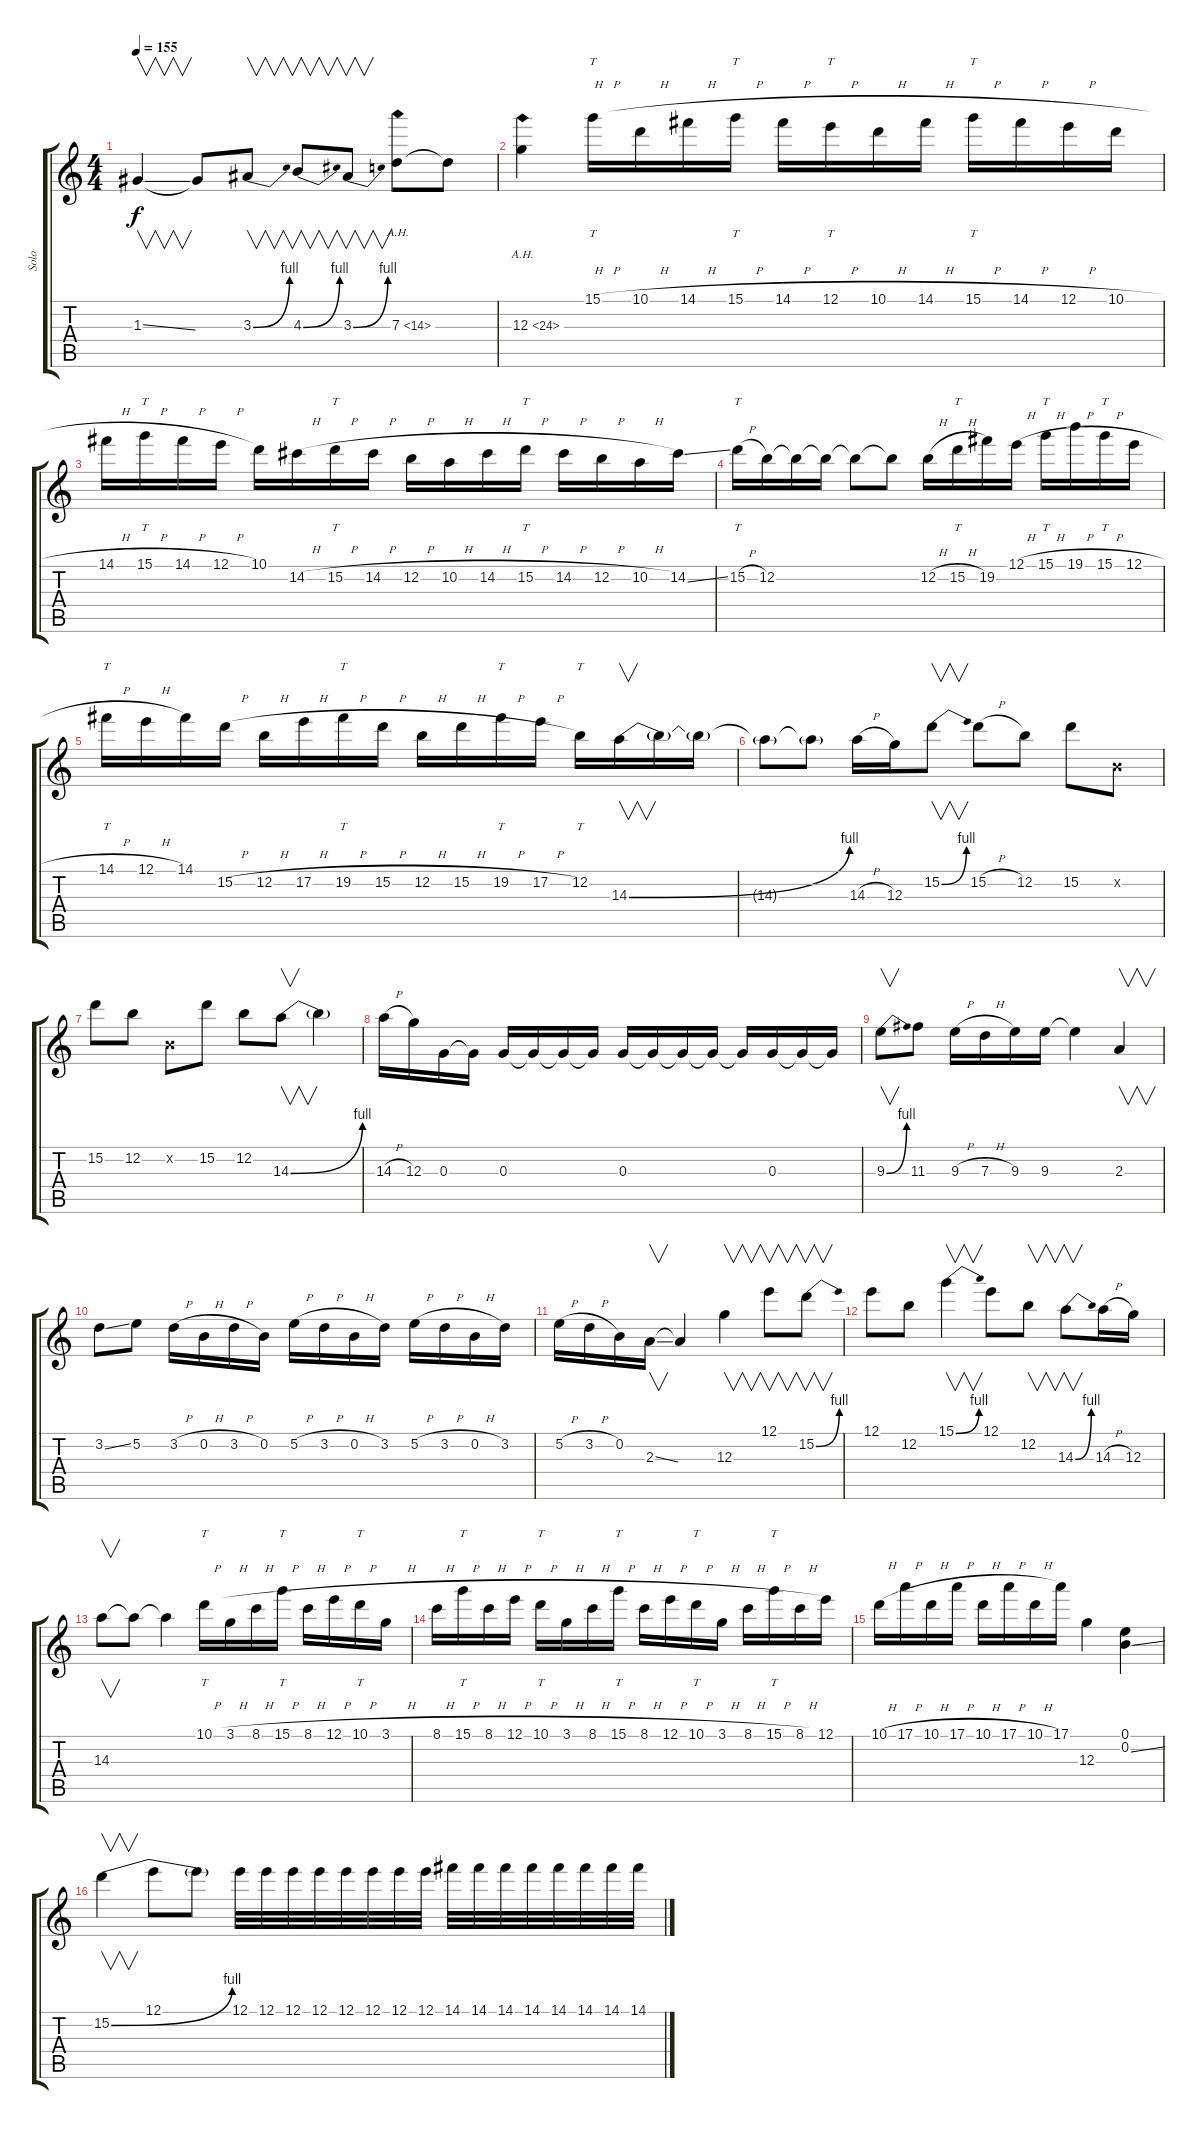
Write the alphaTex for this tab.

\track ("Solo" "Solo") {instrument distortionguitar}
\staff {score tabs}
\tuning (E4 B3 G3 D3 A2 E2) {hide}
\ts (4 4)
\tempo 155
\clef g2
\ks c
1.3{ss}.4{v txt "" dy f instrument distortionguitar} 1.3{t}.8 3.3{be (bend 0 0 60 4)}.8{v} 4.3{be (bend 0 0 60 4)}.8{v} 3.3{be (bend 0 0 60 4)}.8{v} 7.3{ah 7}.8 7.3{t}.8 |
12.3{ah 12}.4 15.1{h}.16{tt} 10.1{h}.16 14.1{h}.16 15.1{h}.16{tt} 14.1{h}.16 12.1{h}.16{tt} 10.1{h}.16 14.1{h}.16 15.1{h}.16{tt} 14.1{h}.16 12.1{h}.16 10.1{h}.16 |
14.1{h}.16 15.1{h}.16{tt} 14.1{h}.16 12.1{h}.16 10.1.16 14.2{h}.16 15.2{h}.16{tt} 14.2{h}.16 12.2{h}.16 10.2{h}.16 14.2{h}.16 15.2{h}.16{tt} 14.2{h}.16 12.2{h}.16 10.2{h}.16 14.2{ss}.16 |
15.2{h}.16{tt} 12.2.16 12.2{t}.16 12.2{t}.16 12.2{t}.8 12.2{t}.8 12.2{h}.16 15.2{h}.16{tt} 19.2.16 12.1{h}.16 15.1{h}.16{tt} 19.1{h}.16 15.1{h}.16{tt} 12.1{h}.16 |
14.1{h}.16{tt} 12.1{h}.16 14.1.16 15.2{h}.16 12.2{h}.16 17.2{h}.16 19.2{h}.16{tt} 15.2{h}.16 12.2{h}.16 15.2{h}.16 19.2{h}.16{tt} 17.2{h}.16 12.2.16{tt} 14.3{be (bend 0 0 60 4)}.16{v} 14.3{t}.16 14.3{t}.16 |
14.3{t}.8 14.3{t}.8 14.3{h}.16 12.3.16 15.2{be (bend 0 0 60 4)}.8{v} 15.2{h}.8 12.2.8 15.2.8 0.2{x}.8 |
15.2.8 12.2.8 0.2{x}.8 15.2.8 12.2.8 14.3{be (bend 0 0 60 4)}.8{v} 14.3{t}.4 |
14.3{h}.16 12.3.16 0.3.16 0.3{t}.16 0.3.16 0.3{t}.16 0.3{t}.16 0.3{t}.16 0.3.16 0.3{t}.16 0.3{t}.16 0.3{t}.16 0.3{t}.16 0.3.16 0.3{t}.16 0.3{t}.16 |
9.3{be (bend 0 0 60 4)}.8{v} 11.3.8 9.3{h}.16 7.3{h}.16 9.3.16 9.3.16 9.3{t}.4 2.3.4{v} |
3.2{ss}.8 5.2.8 3.2{h}.16 0.2{h}.16 3.2{h}.16 0.2.16 5.2{h}.16 3.2{h}.16 0.2{h}.16 3.2.16 5.2{h}.16 3.2{h}.16 0.2{h}.16 3.2.16 |
5.2{h}.16 3.2{h}.16 0.2.16 2.3{ss}.16{v} 2.3{t}.4 12.3.4{v} 12.1.8{v} 15.2{be (bend 0 0 60 4)}.8{v} |
12.1.8 12.2.8 15.1{be (bend 0 0 60 4)}.4{v} 12.1.8 12.2.8{v} 14.3{be (bend 0 0 60 4)}.8{v} 14.3{h}.16 12.3.16 |
14.3.8{v} 14.3{t}.8 14.3{t}.4 10.1{h}.16{tt} 3.1{h}.16 8.1{h}.16 15.1{h}.16{tt} 8.1{h}.16 12.1{h}.16 10.1{h}.16{tt} 3.1{h}.16 |
8.1{h}.16 15.1{h}.16{tt} 8.1{h}.16 12.1{h}.16 10.1{h}.16{tt} 3.1{h}.16 8.1{h}.16 15.1{h}.16{tt} 8.1{h}.16 12.1{h}.16 10.1{h}.16{tt} 3.1{h}.16 8.1{h}.16 15.1{h}.16{tt} 8.1{h}.16 12.1.16 |
10.1{h}.16 17.1{h}.16 10.1{h}.16 17.1{h}.16 10.1{h}.16 17.1{h}.16 10.1{h}.16 17.1.16 12.3.4 (0.1 0.2{ss}).4 |
15.2{be (bend 0 0 60 4)}.4{v} 12.1.8 15.2{t}.8 12.1.32 12.1.32 12.1.32 12.1.32 12.1.32 12.1.32 12.1.32 12.1.32 14.1.32 14.1.32 14.1.32 14.1.32 14.1.32 14.1.32 14.1.32 14.1.32
